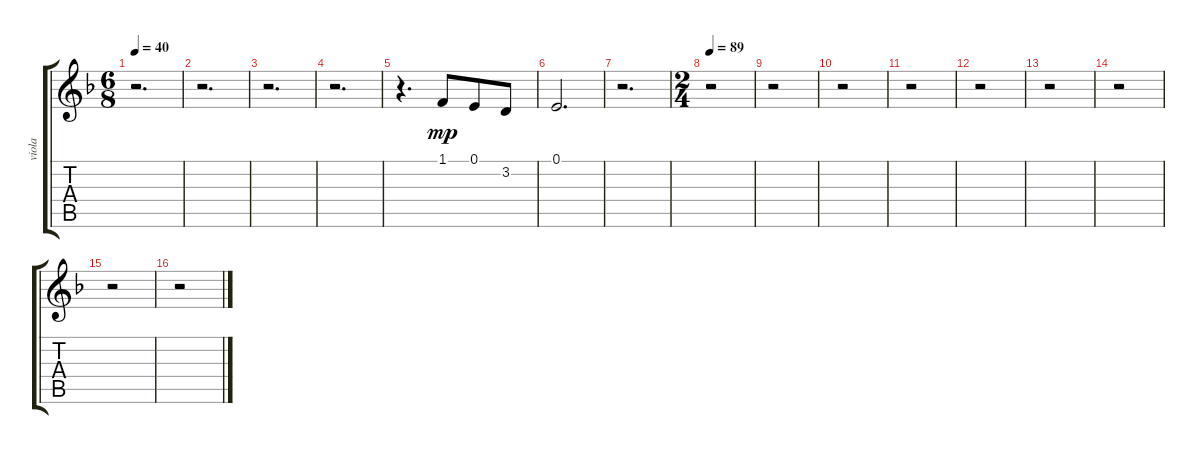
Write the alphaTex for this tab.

\track ("viola" "viola") {instrument stringensemble1}
\staff {score tabs}
\tuning (E4 B3 G3 D3 A2 E2) {hide}
\ts (6 8)
\tempo 40
\clef g2
\ks dminor
r.2{d dy mp} |
r.2{d} |
r.2{d} |
r.2{d} |
r.4{d} 1.1.8 0.1.8 3.2.8 |
0.1.2{d} |
r.2{d} |
\ts (2 4)
\tempo 89
r.2 |
r.2 |
r.2 |
r.2 |
r.2 |
r.2 |
r.2 |
r.2 |
r.2
